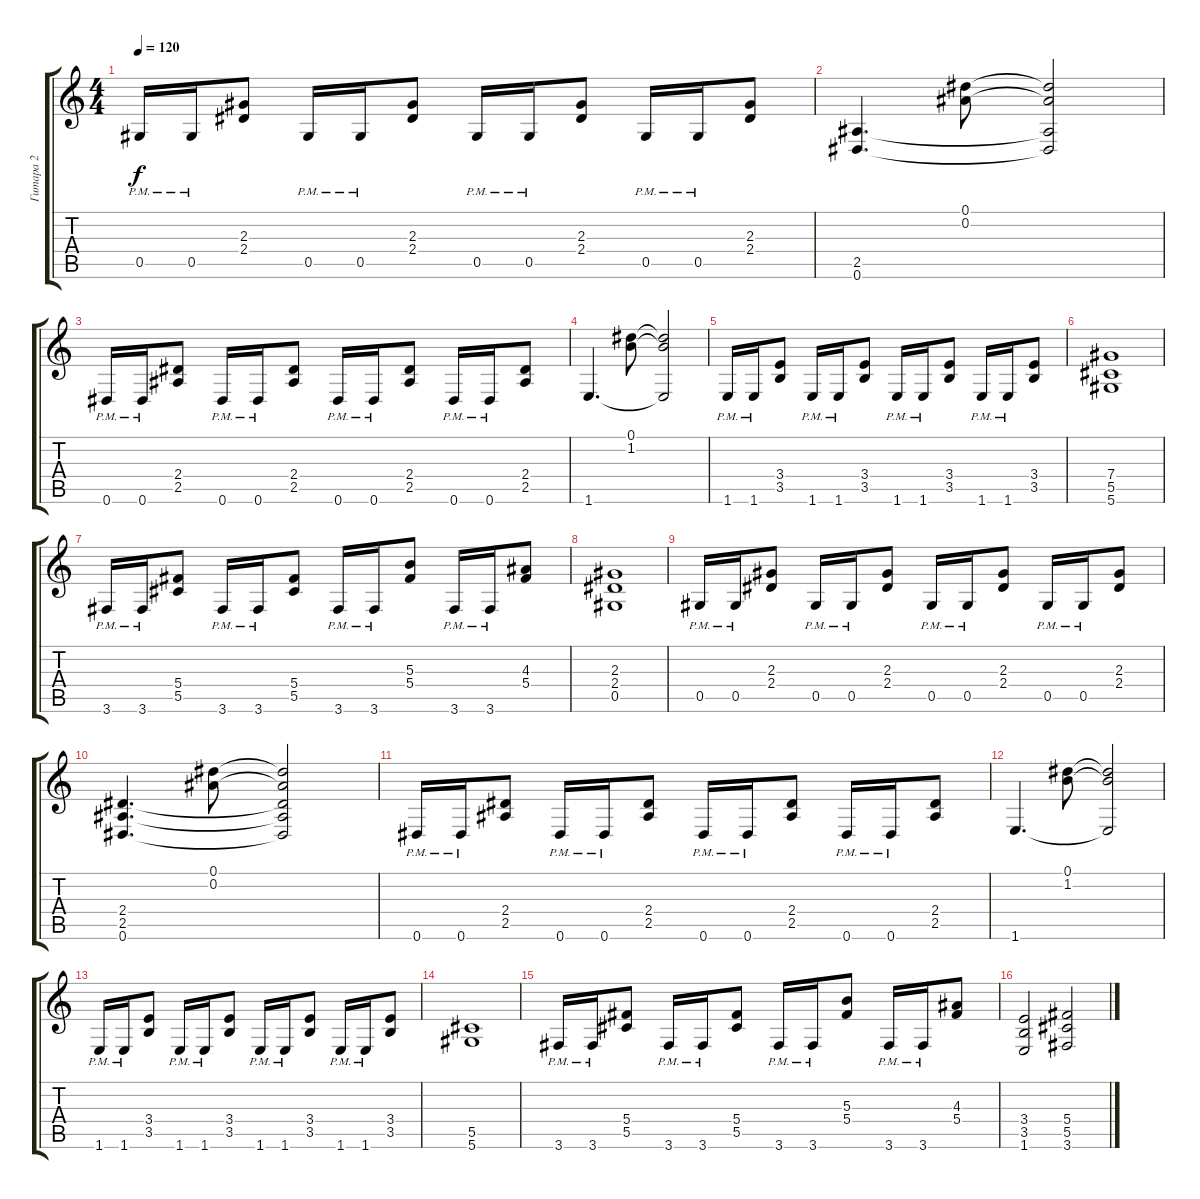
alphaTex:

\track ("Гитара 2" "Гитара 2") {instrument distortionguitar}
\staff {score tabs}
\tuning (Eb4 Bb3 Gb3 Db3 Ab2 Eb2) {hide}
\ts (4 4)
\tempo 120
\clef g2
\ks c
0.5{pm}.16{dy f} 0.5{pm}.16 (2.3 2.4).8 0.5{pm}.16 0.5{pm}.16 (2.3 2.4).8 0.5{pm}.16 0.5{pm}.16 (2.3 2.4).8 0.5{pm}.16 0.5{pm}.16 (2.3 2.4).8 |
(2.5 0.6).4{d} (0.1 0.2).8 (0.1{t} 0.2{t} 2.5{t} 0.6{t}).2 |
0.6{pm}.16 0.6{pm}.16 (2.4 2.5).8 0.6{pm}.16 0.6{pm}.16 (2.4 2.5).8 0.6{pm}.16 0.6{pm}.16 (2.4 2.5).8 0.6{pm}.16 0.6{pm}.16 (2.4 2.5).8 |
1.6.4{d} (0.1 1.2).8 (0.1{t} 1.2{t} 1.6{t}).2 |
1.6{pm}.16 1.6{pm}.16 (3.4 3.5).8 1.6{pm}.16 1.6{pm}.16 (3.4 3.5).8 1.6{pm}.16 1.6{pm}.16 (3.4 3.5).8 1.6{pm}.16 1.6{pm}.16 (3.4 3.5).8 |
(7.4 5.5 5.6).1 |
3.6{pm}.16 3.6{pm}.16 (5.4 5.5).8 3.6{pm}.16 3.6{pm}.16 (5.4 5.5).8 3.6{pm}.16 3.6{pm}.16 (5.3 5.4).8 3.6{pm}.16 3.6{pm}.16 (4.3 5.4).8 |
(2.3 2.4 0.5).1 |
0.5{pm}.16 0.5{pm}.16 (2.3 2.4).8 0.5{pm}.16 0.5{pm}.16 (2.3 2.4).8 0.5{pm}.16 0.5{pm}.16 (2.3 2.4).8 0.5{pm}.16 0.5{pm}.16 (2.3 2.4).8 |
(2.4 2.5 0.6).4{d} (0.1 0.2).8 (0.1{t} 0.2{t} 2.4{t} 2.5{t} 0.6{t}).2 |
0.6{pm}.16 0.6{pm}.16 (2.4 2.5).8 0.6{pm}.16 0.6{pm}.16 (2.4 2.5).8 0.6{pm}.16 0.6{pm}.16 (2.4 2.5).8 0.6{pm}.16 0.6{pm}.16 (2.4 2.5).8 |
1.6.4{d} (0.1 1.2).8 (0.1{t} 1.2{t} 1.6{t}).2 |
1.6{pm}.16 1.6{pm}.16 (3.4 3.5).8 1.6{pm}.16 1.6{pm}.16 (3.4 3.5).8 1.6{pm}.16 1.6{pm}.16 (3.4 3.5).8 1.6{pm}.16 1.6{pm}.16 (3.4 3.5).8 |
(5.5 5.6).1 |
3.6{pm}.16 3.6{pm}.16 (5.4 5.5).8 3.6{pm}.16 3.6{pm}.16 (5.4 5.5).8 3.6{pm}.16 3.6{pm}.16 (5.3 5.4).8 3.6{pm}.16 3.6{pm}.16 (4.3 5.4).8 |
(3.4 3.5 1.6).2 (5.4 5.5 3.6).2
